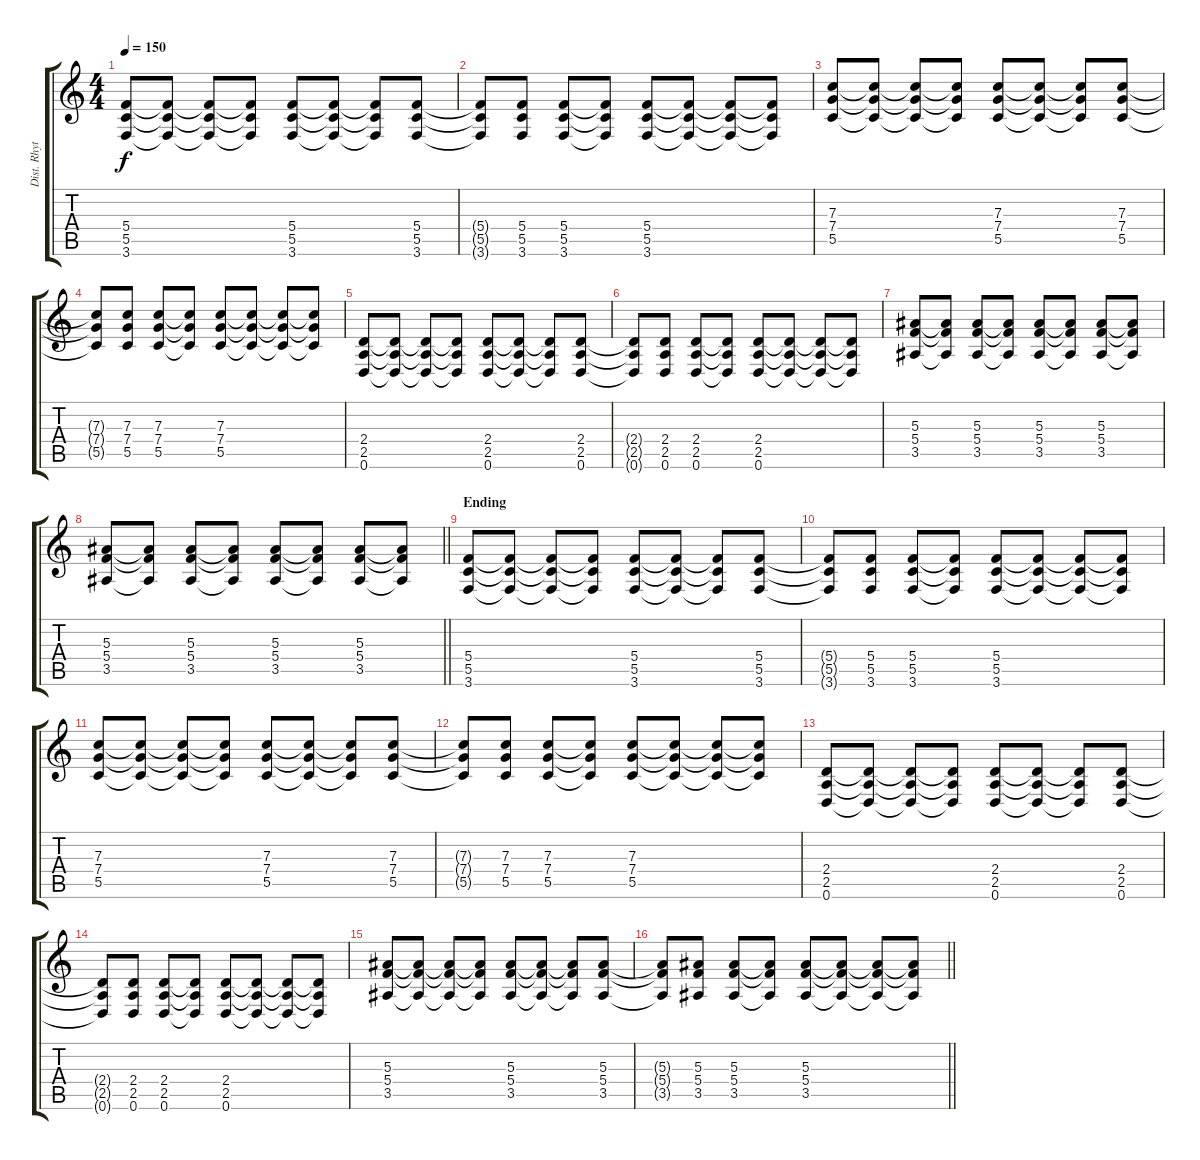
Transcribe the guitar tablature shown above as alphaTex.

\track ("Dist. Rhytm Guitar [R]" "Dist. Rhyt") {instrument distortionguitar}
\staff {score tabs}
\tuning (D4 A3 F3 C3 G2 D2) {hide}
\ts (4 4)
\tempo 150
\clef g2
\ks c
(5.4 5.5 3.6).8{dy f} (5.4{t} 5.5{t} 3.6{t}).8 (5.4{t} 5.5{t} 3.6{t}).8 (5.4{t} 5.5{t} 3.6{t}).8 (5.4 5.5 3.6).8 (5.4{t} 5.5{t} 3.6{t}).8 (5.4{t} 5.5{t} 3.6{t}).8 (5.4 5.5 3.6).8 |
(5.4{t} 5.5{t} 3.6{t}).8 (5.4 5.5 3.6).8 (5.4 5.5 3.6).8 (5.4{t} 5.5{t} 3.6{t}).8 (5.4 5.5 3.6).8 (5.4{t} 5.5{t} 3.6{t}).8 (5.4{t} 5.5{t} 3.6{t}).8 (5.4{t} 5.5{t} 3.6{t}).8 |
(7.3 7.4 5.5).8 (7.3{t} 7.4{t} 5.5{t}).8 (7.3{t} 7.4{t} 5.5{t}).8 (7.3{t} 7.4{t} 5.5{t}).8 (7.3 7.4 5.5).8 (7.3{t} 7.4{t} 5.5{t}).8 (7.3{t} 7.4{t} 5.5{t}).8 (7.3 7.4 5.5).8 |
(7.3{t} 7.4{t} 5.5{t}).8 (7.3 7.4 5.5).8 (7.3 7.4 5.5).8 (7.3{t} 7.4{t} 5.5{t}).8 (7.3 7.4 5.5).8 (7.3{t} 7.4{t} 5.5{t}).8 (7.3{t} 7.4{t} 5.5{t}).8 (7.3{t} 7.4{t} 5.5{t}).8 |
(2.4 2.5 0.6).8 (2.4{t} 2.5{t} 0.6{t}).8 (2.4{t} 2.5{t} 0.6{t}).8 (2.4{t} 2.5{t} 0.6{t}).8 (2.4 2.5 0.6).8 (2.4{t} 2.5{t} 0.6{t}).8 (2.4{t} 2.5{t} 0.6{t}).8 (2.4 2.5 0.6).8 |
(2.4{t} 2.5{t} 0.6{t}).8 (2.4 2.5 0.6).8 (2.4 2.5 0.6).8 (2.4{t} 2.5{t} 0.6{t}).8 (2.4 2.5 0.6).8 (2.4{t} 2.5{t} 0.6{t}).8 (2.4{t} 2.5{t} 0.6{t}).8 (2.4{t} 2.5{t} 0.6{t}).8 |
(5.3 5.4 3.5).8 (5.3{t} 5.4{t} 3.5{t}).8 (5.3 5.4 3.5).8 (5.3{t} 5.4{t} 3.5{t}).8 (5.3 5.4 3.5).8 (5.3{t} 5.4{t} 3.5{t}).8 (5.3 5.4 3.5).8 (5.3{t} 5.4{t} 3.5{t}).8 |
\barLineRight lightlight
(5.3 5.4 3.5).8 (5.3{t} 5.4{t} 3.5{t}).8 (5.3 5.4 3.5).8 (5.3{t} 5.4{t} 3.5{t}).8 (5.3 5.4 3.5).8 (5.3{t} 5.4{t} 3.5{t}).8 (5.3 5.4 3.5).8 (5.3{t} 5.4{t} 3.5{t}).8 |
\section ("" "Ending")
(5.4 5.5 3.6).8 (5.4{t} 5.5{t} 3.6{t}).8 (5.4{t} 5.5{t} 3.6{t}).8 (5.4{t} 5.5{t} 3.6{t}).8 (5.4 5.5 3.6).8 (5.4{t} 5.5{t} 3.6{t}).8 (5.4{t} 5.5{t} 3.6{t}).8 (5.4 5.5 3.6).8 |
(5.4{t} 5.5{t} 3.6{t}).8 (5.4 5.5 3.6).8 (5.4 5.5 3.6).8 (5.4{t} 5.5{t} 3.6{t}).8 (5.4 5.5 3.6).8 (5.4{t} 5.5{t} 3.6{t}).8 (5.4{t} 5.5{t} 3.6{t}).8 (5.4{t} 5.5{t} 3.6{t}).8 |
(7.3 7.4 5.5).8 (7.3{t} 7.4{t} 5.5{t}).8 (7.3{t} 7.4{t} 5.5{t}).8 (7.3{t} 7.4{t} 5.5{t}).8 (7.3 7.4 5.5).8 (7.3{t} 7.4{t} 5.5{t}).8 (7.3{t} 7.4{t} 5.5{t}).8 (7.3 7.4 5.5).8 |
(7.3{t} 7.4{t} 5.5{t}).8 (7.3 7.4 5.5).8 (7.3 7.4 5.5).8 (7.3{t} 7.4{t} 5.5{t}).8 (7.3 7.4 5.5).8 (7.3{t} 7.4{t} 5.5{t}).8 (7.3{t} 7.4{t} 5.5{t}).8 (7.3{t} 7.4{t} 5.5{t}).8 |
(2.4 2.5 0.6).8 (2.4{t} 2.5{t} 0.6{t}).8 (2.4{t} 2.5{t} 0.6{t}).8 (2.4{t} 2.5{t} 0.6{t}).8 (2.4 2.5 0.6).8 (2.4{t} 2.5{t} 0.6{t}).8 (2.4{t} 2.5{t} 0.6{t}).8 (2.4 2.5 0.6).8 |
(2.4{t} 2.5{t} 0.6{t}).8 (2.4 2.5 0.6).8 (2.4 2.5 0.6).8 (2.4{t} 2.5{t} 0.6{t}).8 (2.4 2.5 0.6).8 (2.4{t} 2.5{t} 0.6{t}).8 (2.4{t} 2.5{t} 0.6{t}).8 (2.4{t} 2.5{t} 0.6{t}).8 |
(5.3 5.4 3.5).8 (5.3{t} 5.4{t} 3.5{t}).8 (5.3{t} 5.4{t} 3.5{t}).8 (5.3{t} 5.4{t} 3.5{t}).8 (5.3 5.4 3.5).8 (5.3{t} 5.4{t} 3.5{t}).8 (5.3{t} 5.4{t} 3.5{t}).8 (5.3 5.4 3.5).8 |
\barLineRight lightlight
(5.3{t} 5.4{t} 3.5{t}).8 (5.3 5.4 3.5).8 (5.3 5.4 3.5).8 (5.3{t} 5.4{t} 3.5{t}).8 (5.3 5.4 3.5).8 (5.3{t} 5.4{t} 3.5{t}).8 (5.3{t} 5.4{t} 3.5{t}).8 (5.3{t} 5.4{t} 3.5{t}).8
